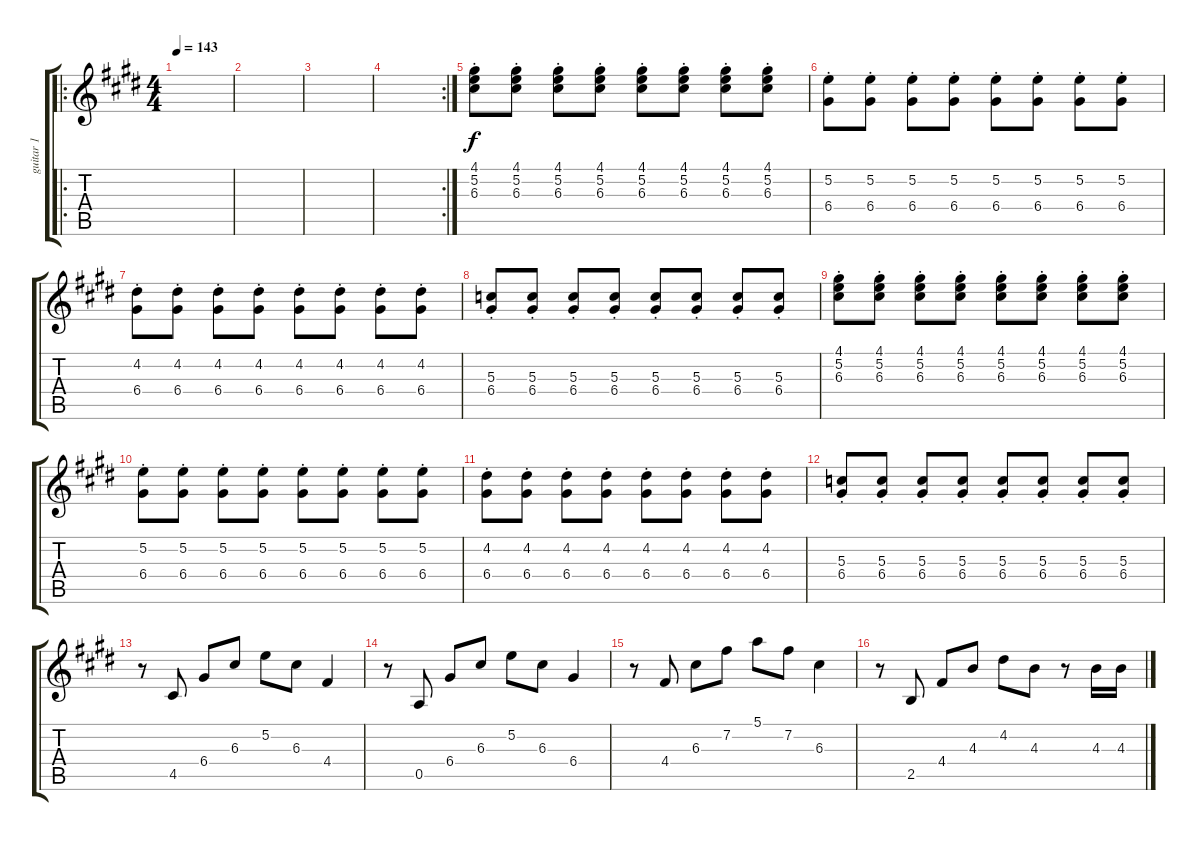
\track ("guitar 1" "guitar 1") {instrument distortionguitar}
\staff {score tabs}
\tuning (E4 B3 G3 D3 A2 E2) {hide}
\ro
\ts (4 4)
\tempo 143
\clef g2
\ks c#minor
|
|
|
\rc 2
|
(4.1{st} 5.2{st} 6.3{st}).8 (4.1{st} 5.2{st} 6.3{st}).8 (4.1{st} 5.2{st} 6.3{st}).8 (4.1{st} 5.2{st} 6.3{st}).8 (4.1{st} 5.2{st} 6.3{st}).8 (4.1{st} 5.2{st} 6.3{st}).8 (4.1{st} 5.2{st} 6.3{st}).8 (4.1{st} 5.2{st} 6.3{st}).8 |
(5.2{st} 6.4{st}).8 (5.2{st} 6.4{st}).8 (5.2{st} 6.4{st}).8 (5.2{st} 6.4{st}).8 (5.2{st} 6.4{st}).8 (5.2{st} 6.4{st}).8 (5.2{st} 6.4{st}).8 (5.2{st} 6.4{st}).8 |
(4.2{st} 6.4{st}).8 (4.2{st} 6.4{st}).8 (4.2{st} 6.4{st}).8 (4.2{st} 6.4{st}).8 (4.2{st} 6.4{st}).8 (4.2{st} 6.4{st}).8 (4.2{st} 6.4{st}).8 (4.2{st} 6.4{st}).8 |
(5.3{st} 6.4{st}).8 (5.3{st} 6.4{st}).8 (5.3{st} 6.4{st}).8 (5.3{st} 6.4{st}).8 (5.3{st} 6.4{st}).8 (5.3{st} 6.4{st}).8 (5.3{st} 6.4{st}).8 (5.3{st} 6.4{st}).8 |
(4.1{st} 5.2{st} 6.3{st}).8 (4.1{st} 5.2{st} 6.3{st}).8 (4.1{st} 5.2{st} 6.3{st}).8 (4.1{st} 5.2{st} 6.3{st}).8 (4.1{st} 5.2{st} 6.3{st}).8 (4.1{st} 5.2{st} 6.3{st}).8 (4.1{st} 5.2{st} 6.3{st}).8 (4.1{st} 5.2{st} 6.3{st}).8 |
(5.2{st} 6.4{st}).8 (5.2{st} 6.4{st}).8 (5.2{st} 6.4{st}).8 (5.2{st} 6.4{st}).8 (5.2{st} 6.4{st}).8 (5.2{st} 6.4{st}).8 (5.2{st} 6.4{st}).8 (5.2{st} 6.4{st}).8 |
(4.2{st} 6.4{st}).8 (4.2{st} 6.4{st}).8 (4.2{st} 6.4{st}).8 (4.2{st} 6.4{st}).8 (4.2{st} 6.4{st}).8 (4.2{st} 6.4{st}).8 (4.2{st} 6.4{st}).8 (4.2{st} 6.4{st}).8 |
(5.3{st} 6.4{st}).8 (5.3{st} 6.4{st}).8 (5.3{st} 6.4{st}).8 (5.3{st} 6.4{st}).8 (5.3{st} 6.4{st}).8 (5.3{st} 6.4{st}).8 (5.3{st} 6.4{st}).8 (5.3{st} 6.4{st}).8 |
r.8{instrument electricguitarmuted} 4.5.8 6.4.8 6.3.8 5.2.8 6.3.8 4.4.4 |
r.8 0.5.8 6.4.8 6.3.8 5.2.8 6.3.8 6.4.4 |
r.8 4.4.8 6.3.8 7.2.8 5.1.8 7.2.8 6.3.4 |
r.8 2.5.8 4.4.8 4.3.8 4.2.8 4.3.8 r.8 4.3.16 4.3.16
